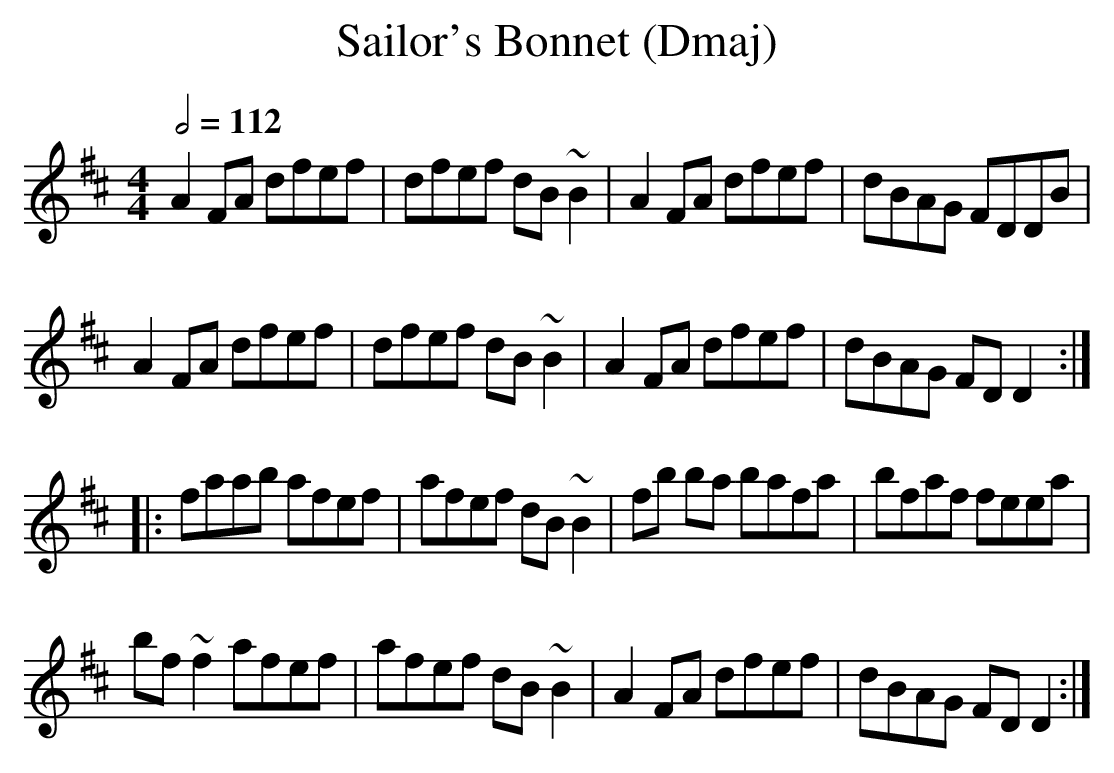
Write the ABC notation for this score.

X:1
T:Sailor's Bonnet (Dmaj)
Q:1/2=112
M:4/4
L:1/8
K:Dmaj
A2FA dfef|dfef dB~B2|A2FA dfef|dBAG FDDB|
A2FA dfef|dfef dB~B2|A2FA dfef|dBAG FDD2:|
|:faab afef|afef dB~B2|fb ba bafa|bfaf feea|
bf~f2 afef|afef dB~B2|A2FA dfef|dBAG FDD2:|
